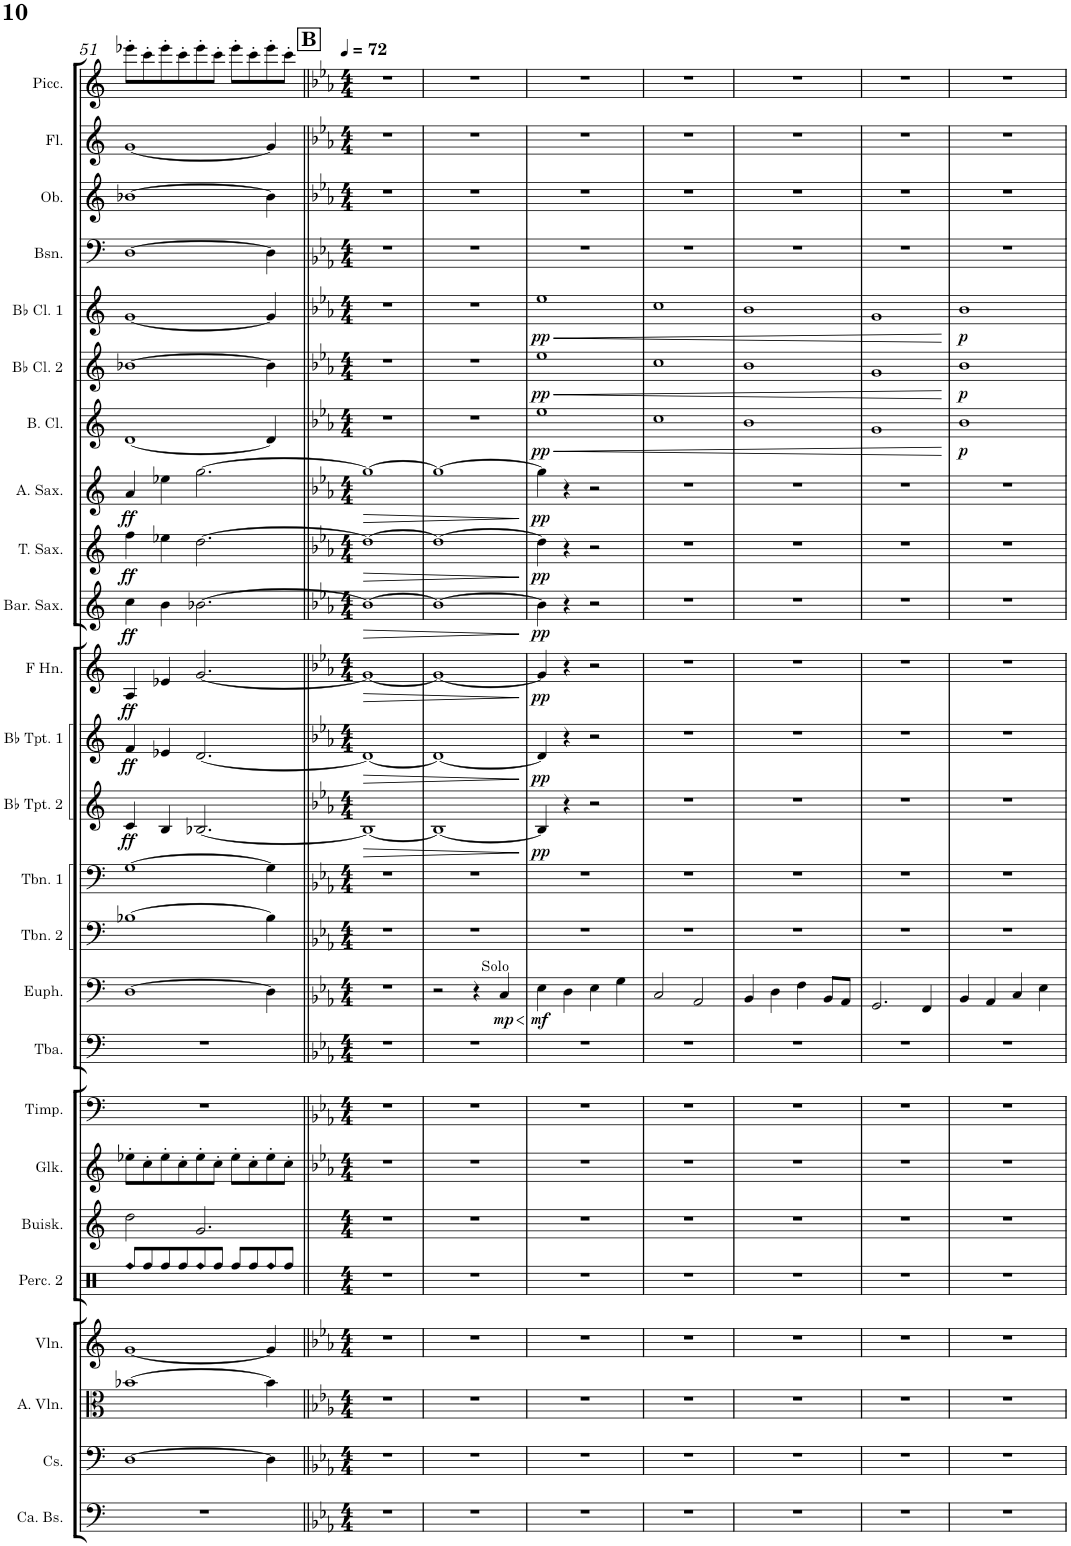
**kern	**kern	**kern	**kern	**kern	**kern	**kern	**kern	**kern	**kern	**dynam	**kern	**kern	**kern	**dynam	**kern	**dynam	**kern	**dynam	**kern	**dynam	**kern	**dynam	**kern	**dynam	**kern	**dynam	**kern	**dynam	**kern	**dynam	**kern	**kern	**kern	**kern
*part25	*part24	*part23	*part22	*part21	*part20	*part19	*part18	*part17	*part16	*part16	*part15	*part14	*part13	*part13	*part12	*part12	*part11	*part11	*part10	*part10	*part9	*part9	*part8	*part8	*part7	*part7	*part6	*part6	*part5	*part5	*part4	*part3	*part2	*part1
*staff25	*staff24	*staff23	*staff22	*staff21	*staff20	*staff19	*staff18	*staff17	*staff16	*staff16	*staff15	*staff14	*staff13	*staff13	*staff12	*staff12	*staff11	*staff11	*staff10	*staff10	*staff9	*staff9	*staff8	*staff8	*staff7	*staff7	*staff6	*staff6	*staff5	*staff5	*staff4	*staff3	*staff2	*staff1
*I"Contrabas	*I"Violoncellos	*I"Altviolen	*I"Violen	*I"Percussion 2	*I"Buisklokken	*I"Glockenspiel	*I"Timpani	*I"Tuba	*I"Euphonium	*	*I"Trombone 2	*I"Trombone 1	*I"Bb Trumpet 2	*	*I"Bb Trumpet 1	*	*I"Horn in F	*	*I"Baritone Saxophone	*	*I"Tenor Saxophone	*	*I"Alto Saxophone	*	*I"Bass Clarinet	*	*I"Bb Clarinet 2	*	*I"Bb Clarinet 1	*	*I"Bassoon	*I"Oboe	*I"Flute	*I"Piccolo
*I'Ca. Bs.	*	*I'A. Vln.	*I'Vln.	*I'Perc. 2	*I'Buisk.	*I'Glk.	*I'Timp.	*I'Tba.	*I'Euph.	*	*I'Tbn. 2	*I'Tbn. 1	*I'Bb Tpt. 2	*	*I'Bb Tpt. 1	*	*	*	*I'Bar. Sax.	*	*I'T. Sax.	*	*I'A. Sax.	*	*I'B. Cl.	*	*I'Bb Cl. 2	*	*I'Bb Cl. 1	*	*I'Bsn.	*I'Ob.	*I'Fl.	*I'Picc.
!!LO:PB:g=z
*clefF4	*clefF4	*clefC3	*clefG2	*clefX	*clefG2	*clefG2	*clefF4	*clefF4	*clefF4	*	*clefF4	*clefF4	*clefG2	*	*clefG2	*	*clefG2	*	*clefG2	*	*clefG2	*	*clefG2	*	*clefG2	*	*clefG2	*	*clefG2	*	*clefF4	*clefG2	*clefG2	*clefG2
*Trd7c12	*	*	*	*	*	*Trd-14c-24	*	*	*	*	*	*	*Trd1c2	*	*Trd1c2	*	*Trd4c7	*	*Trd7c12	*	*Trd7c12	*	*Trd5c9	*	*Trd7c12	*	*Trd1c2	*	*Trd1c2	*	*	*	*	*Trd-7c-12
*k[]	*k[]	*k[]	*k[]	*k[]	*k[]	*k[]	*k[]	*k[]	*k[]	*	*k[]	*k[]	*k[]	*	*k[]	*	*k[]	*	*k[]	*	*k[]	*	*k[]	*	*k[]	*	*k[]	*	*k[]	*	*k[]	*k[]	*k[]	*k[]
*M5/4	*M5/4	*M5/4	*M5/4	*M5/4	*M5/4	*M5/4	*M5/4	*M5/4	*M5/4	*	*M5/4	*M5/4	*M5/4	*	*M5/4	*	*M5/4	*	*M5/4	*	*M5/4	*	*M5/4	*	*M5/4	*	*M5/4	*	*M5/4	*	*M5/4	*M5/4	*M5/4	*M5/4
=51	=51	=51	=51	=51	=51	=51	=51	=51	=51	=51	=51	=51	=51	=51	=51	=51	=51	=51	=51	=51	=51	=51	=51	=51	=51	=51	=51	=51	=51	=51	=51	=51	=51	=51
!	!	!	!	!LO:N:head=diamond	!	!	!	!	!	!	!	!	!	!LO:DY:b	!	!LO:DY:b	!	!LO:DY:b	!	!LO:DY:b	!	!LO:DY:b	!	!LO:DY:b	!	!	!	!	!	!	!	!	!	!
4%5r	[1D	[1b-X	[1g	8Rff/L	2dd\	8ee-X'\L	4%5r	4%5r	[1D	.	[1B-X	[1G	4c/	ff	4f/	ff	4A/	ff	4cc\	ff	4ff\	ff	4a/	ff	[1d	.	[1b-X	.	[1g	.	[1D	[1b-X	[1g	8eee-X'\L
.	.	.	.	8Rff/	.	8cc'\	.	.	.	.	.	.	.	.	.	.	.	.	.	.	.	.	.	.	.	.	.	.	.	.	.	.	.	8ccc'\
.	.	.	.	8Rff/	.	8ee-'\	.	.	.	.	.	.	4B/	.	4e-X/	.	4e-X/	.	4b\	.	4ee-X\	.	4ee-X\	.	.	.	.	.	.	.	.	.	.	8eee-'\
.	.	.	.	8Rff/	.	8cc'\	.	.	.	.	.	.	.	.	.	.	.	.	.	.	.	.	.	.	.	.	.	.	.	.	.	.	.	8ccc'\
!	!	!	!	!LO:N:head=diamond	!	!	!	!	!	!	!	!	!	!	!	!	!	!	!	!	!	!	!	!	!	!	!	!	!	!	!	!	!	!
.	.	.	.	8Rff/	2.g/	8ee-'\	.	.	.	.	.	.	[2.B-X/	.	[2.d/	.	[2.g/	.	[2.b-X\	.	[2.dd\	.	[2.gg\	.	.	.	.	.	.	.	.	.	.	8eee-'\
.	.	.	.	8Rff/J	.	8cc'\J	.	.	.	.	.	.	.	.	.	.	.	.	.	.	.	.	.	.	.	.	.	.	.	.	.	.	.	8ccc'\J
.	.	.	.	8Rff/L	.	8ee-'\L	.	.	.	.	.	.	.	.	.	.	.	.	.	.	.	.	.	.	.	.	.	.	.	.	.	.	.	8eee-'\L
.	.	.	.	8Rff/	.	8cc'\	.	.	.	.	.	.	.	.	.	.	.	.	.	.	.	.	.	.	.	.	.	.	.	.	.	.	.	8ccc'\
!	!	!	!	!LO:N:head=diamond	!	!	!	!	!	!	!	!	!	!	!	!	!	!	!	!	!	!	!	!	!	!	!	!	!	!	!	!	!	!
.	4D\]	4b-\]	4g/]	8Rff/	.	8ee-'\	.	.	4D\]	.	4B-\]	4G\]	.	.	.	.	.	.	.	.	.	.	.	.	4d/]	.	4b-\]	.	4g/]	.	4D\]	4b-\]	4g/]	8eee-'\
.	.	.	.	8Rff/J	.	8cc'\J	.	.	.	.	.	.	.	.	.	.	.	.	.	.	.	.	.	.	.	.	.	.	.	.	.	.	.	8ccc'\J
=52||	=52||	=52||	=52||	=52||	=52||	=52||	=52||	=52||	=52||	=52||	=52||	=52||	=52||	=52||	=52||	=52||	=52||	=52||	=52||	=52||	=52||	=52||	=52||	=52||	=52||	=52||	=52||	=52||	=52||	=52||	=52||	=52||	=52||	=52||
!!LO:REH:place=s1:a:B:cj:fs=14:t=B
*k[b-e-a-]	*k[b-e-a-]	*k[b-e-a-]	*k[b-e-a-]	*	*k[b-e-a-]	*k[b-e-a-]	*k[b-e-a-]	*k[b-e-a-]	*k[b-e-a-]	*	*k[b-e-a-]	*k[b-e-a-]	*k[b-e-a-]	*	*k[b-e-a-]	*	*k[b-e-a-]	*	*k[b-e-a-]	*	*k[b-e-a-]	*	*k[b-e-a-]	*	*k[b-e-a-]	*	*k[b-e-a-]	*	*k[b-e-a-]	*	*k[b-e-a-]	*k[b-e-a-]	*k[b-e-a-]	*k[b-e-a-]
*M4/4	*M4/4	*M4/4	*M4/4	*M4/4	*M4/4	*M4/4	*M4/4	*M4/4	*M4/4	*	*M4/4	*M4/4	*M4/4	*	*M4/4	*	*M4/4	*	*M4/4	*	*M4/4	*	*M4/4	*	*M4/4	*	*M4/4	*	*M4/4	*	*M4/4	*M4/4	*M4/4	*M4/4
*	*	*	*	*	*	*	*	*	*	*	*	*	*	*	*	*	*	*	*	*	*	*	*	*	*	*	*	*	*	*	*	*	*	*MM72
!	!	!	!	!	!	!	!	!	!	!	!	!	!	!LO:HP:b	!	!LO:HP:b	!	!LO:HP:b	!	!LO:HP:b	!	!LO:HP:b	!	!LO:HP:b	!	!	!	!	!	!	!	!	!	!
1r	1r	1r	1r	1r	1r	1r	1r	1r	1r	.	1r	1r	1B-_	>	1d_	>	1g_	>	1b-_	>	1dd_	>	1gg_	>	1r	.	1r	.	1r	.	1r	1r	1r	1r
=53	=53	=53	=53	=53	=53	=53	=53	=53	=53	=53	=53	=53	=53	=53	=53	=53	=53	=53	=53	=53	=53	=53	=53	=53	=53	=53	=53	=53	=53	=53	=53	=53	=53	=53
1r	1r	1r	1r	1r	1r	1r	1r	1r	2r	.	1r	1r	1B-_	.	1d_	.	1g_	.	1b-_	.	1dd_	.	1gg_	.	1r	.	1r	.	1r	.	1r	1r	1r	1r
.	.	.	.	.	.	.	.	.	4r	.	.	.	.	.	.	.	.	.	.	.	.	.	.	.	.	.	.	.	.	.	.	.	.	.
!	!	!	!	!	!	!	!	!	!LO:TX:a:t=Solo	!	!	!	!	!	!	!	!	!	!	!	!	!	!	!	!	!	!	!	!	!	!	!	!	!
!	!	!	!	!	!	!	!	!	!	!LO:HP:b	!	!	!	!	!	!	!	!	!	!	!	!	!	!	!	!	!	!	!	!	!	!	!	!
!	!	!	!	!	!	!	!	!	!	!LO:DY:n=1:b	!	!	!	!	!	!	!	!	!	!	!	!	!	!	!	!	!	!	!	!	!	!	!	!
.	.	.	.	.	.	.	.	.	4C/	< mp	.	.	.	.	.	.	.	.	.	.	.	.	.	.	.	.	.	.	.	.	.	.	.	.
.	.	.	.	.	.	.	.	.	.	[	.	.	.	]	.	]	.	]	.	]	.	]	.	]	.	.	.	.	.	.	.	.	.	.
=54	=54	=54	=54	=54	=54	=54	=54	=54	=54	=54	=54	=54	=54	=54	=54	=54	=54	=54	=54	=54	=54	=54	=54	=54	=54	=54	=54	=54	=54	=54	=54	=54	=54	=54
!	!	!	!	!	!	!	!	!	!	!LO:DY:b	!	!	!	!LO:DY:b	!	!LO:DY:b	!	!LO:DY:b	!	!LO:DY:b	!	!LO:DY:b	!	!LO:DY:b	!	!LO:HP:b	!	!LO:HP:b	!	!LO:HP:b	!	!	!	!
!	!	!	!	!	!	!	!	!	!	!	!	!	!	!	!	!	!	!	!	!	!	!	!	!	!	!LO:DY:n=1:b	!	!LO:DY:n=1:b	!	!LO:DY:n=1:b	!	!	!	!
1r	1r	1r	1r	1r	1r	1r	1r	1r	4E-\	mf	1r	1r	4B-/]	pp	4d/]	pp	4g/]	pp	4b-\]	pp	4dd\]	pp	4gg\]	pp	1ee-	< pp	1ee-	< pp	1ee-	< pp	1r	1r	1r	1r
.	.	.	.	.	.	.	.	.	4D\	.	.	.	4r	.	4r	.	4r	.	4r	.	4r	.	4r	.	.	.	.	.	.	.	.	.	.	.
.	.	.	.	.	.	.	.	.	4E-\	.	.	.	2r	.	2r	.	2r	.	2r	.	2r	.	2r	.	.	.	.	.	.	.	.	.	.	.
.	.	.	.	.	.	.	.	.	4G\	.	.	.	.	.	.	.	.	.	.	.	.	.	.	.	.	.	.	.	.	.	.	.	.	.
=55	=55	=55	=55	=55	=55	=55	=55	=55	=55	=55	=55	=55	=55	=55	=55	=55	=55	=55	=55	=55	=55	=55	=55	=55	=55	=55	=55	=55	=55	=55	=55	=55	=55	=55
1r	1r	1r	1r	1r	1r	1r	1r	1r	2C/	.	1r	1r	1r	.	1r	.	1r	.	1r	.	1r	.	1r	.	1cc	.	1cc	.	1cc	.	1r	1r	1r	1r
.	.	.	.	.	.	.	.	.	2AA-/	.	.	.	.	.	.	.	.	.	.	.	.	.	.	.	.	.	.	.	.	.	.	.	.	.
=56	=56	=56	=56	=56	=56	=56	=56	=56	=56	=56	=56	=56	=56	=56	=56	=56	=56	=56	=56	=56	=56	=56	=56	=56	=56	=56	=56	=56	=56	=56	=56	=56	=56	=56
1r	1r	1r	1r	1r	1r	1r	1r	1r	4BB-/	.	1r	1r	1r	.	1r	.	1r	.	1r	.	1r	.	1r	.	1b-	.	1b-	.	1b-	.	1r	1r	1r	1r
.	.	.	.	.	.	.	.	.	4D\	.	.	.	.	.	.	.	.	.	.	.	.	.	.	.	.	.	.	.	.	.	.	.	.	.
.	.	.	.	.	.	.	.	.	4F\	.	.	.	.	.	.	.	.	.	.	.	.	.	.	.	.	.	.	.	.	.	.	.	.	.
.	.	.	.	.	.	.	.	.	8BB-/L	.	.	.	.	.	.	.	.	.	.	.	.	.	.	.	.	.	.	.	.	.	.	.	.	.
.	.	.	.	.	.	.	.	.	8AA-/J	.	.	.	.	.	.	.	.	.	.	.	.	.	.	.	.	.	.	.	.	.	.	.	.	.
=57	=57	=57	=57	=57	=57	=57	=57	=57	=57	=57	=57	=57	=57	=57	=57	=57	=57	=57	=57	=57	=57	=57	=57	=57	=57	=57	=57	=57	=57	=57	=57	=57	=57	=57
1r	1r	1r	1r	1r	1r	1r	1r	1r	2.GG/	.	1r	1r	1r	.	1r	.	1r	.	1r	.	1r	.	1r	.	1g	.	1g	.	1g	.	1r	1r	1r	1r
.	.	.	.	.	.	.	.	.	4FF/	.	.	.	.	.	.	.	.	.	.	.	.	.	.	.	.	.	.	.	.	.	.	.	.	.
.	.	.	.	.	.	.	.	.	.	.	.	.	.	.	.	.	.	.	.	.	.	.	.	.	.	[	.	[	.	[	.	.	.	.
=58	=58	=58	=58	=58	=58	=58	=58	=58	=58	=58	=58	=58	=58	=58	=58	=58	=58	=58	=58	=58	=58	=58	=58	=58	=58	=58	=58	=58	=58	=58	=58	=58	=58	=58
!	!	!	!	!	!	!	!	!	!	!	!	!	!	!	!	!	!	!	!	!	!	!	!	!	!	!LO:DY:b	!	!LO:DY:b	!	!LO:DY:b	!	!	!	!
1r	1r	1r	1r	1r	1r	1r	1r	1r	4BB-/	.	1r	1r	1r	.	1r	.	1r	.	1r	.	1r	.	1r	.	1b-	p	1b-	p	1b-	p	1r	1r	1r	1r
.	.	.	.	.	.	.	.	.	4AA-/	.	.	.	.	.	.	.	.	.	.	.	.	.	.	.	.	.	.	.	.	.	.	.	.	.
.	.	.	.	.	.	.	.	.	4C/	.	.	.	.	.	.	.	.	.	.	.	.	.	.	.	.	.	.	.	.	.	.	.	.	.
.	.	.	.	.	.	.	.	.	4E-\	.	.	.	.	.	.	.	.	.	.	.	.	.	.	.	.	.	.	.	.	.	.	.	.	.
=	=	=	=	=	=	=	=	=	=	=	=	=	=	=	=	=	=	=	=	=	=	=	=	=	=	=	=	=	=	=	=	=	=	=
*-	*-	*-	*-	*-	*-	*-	*-	*-	*-	*-	*-	*-	*-	*-	*-	*-	*-	*-	*-	*-	*-	*-	*-	*-	*-	*-	*-	*-	*-	*-	*-	*-	*-	*-
